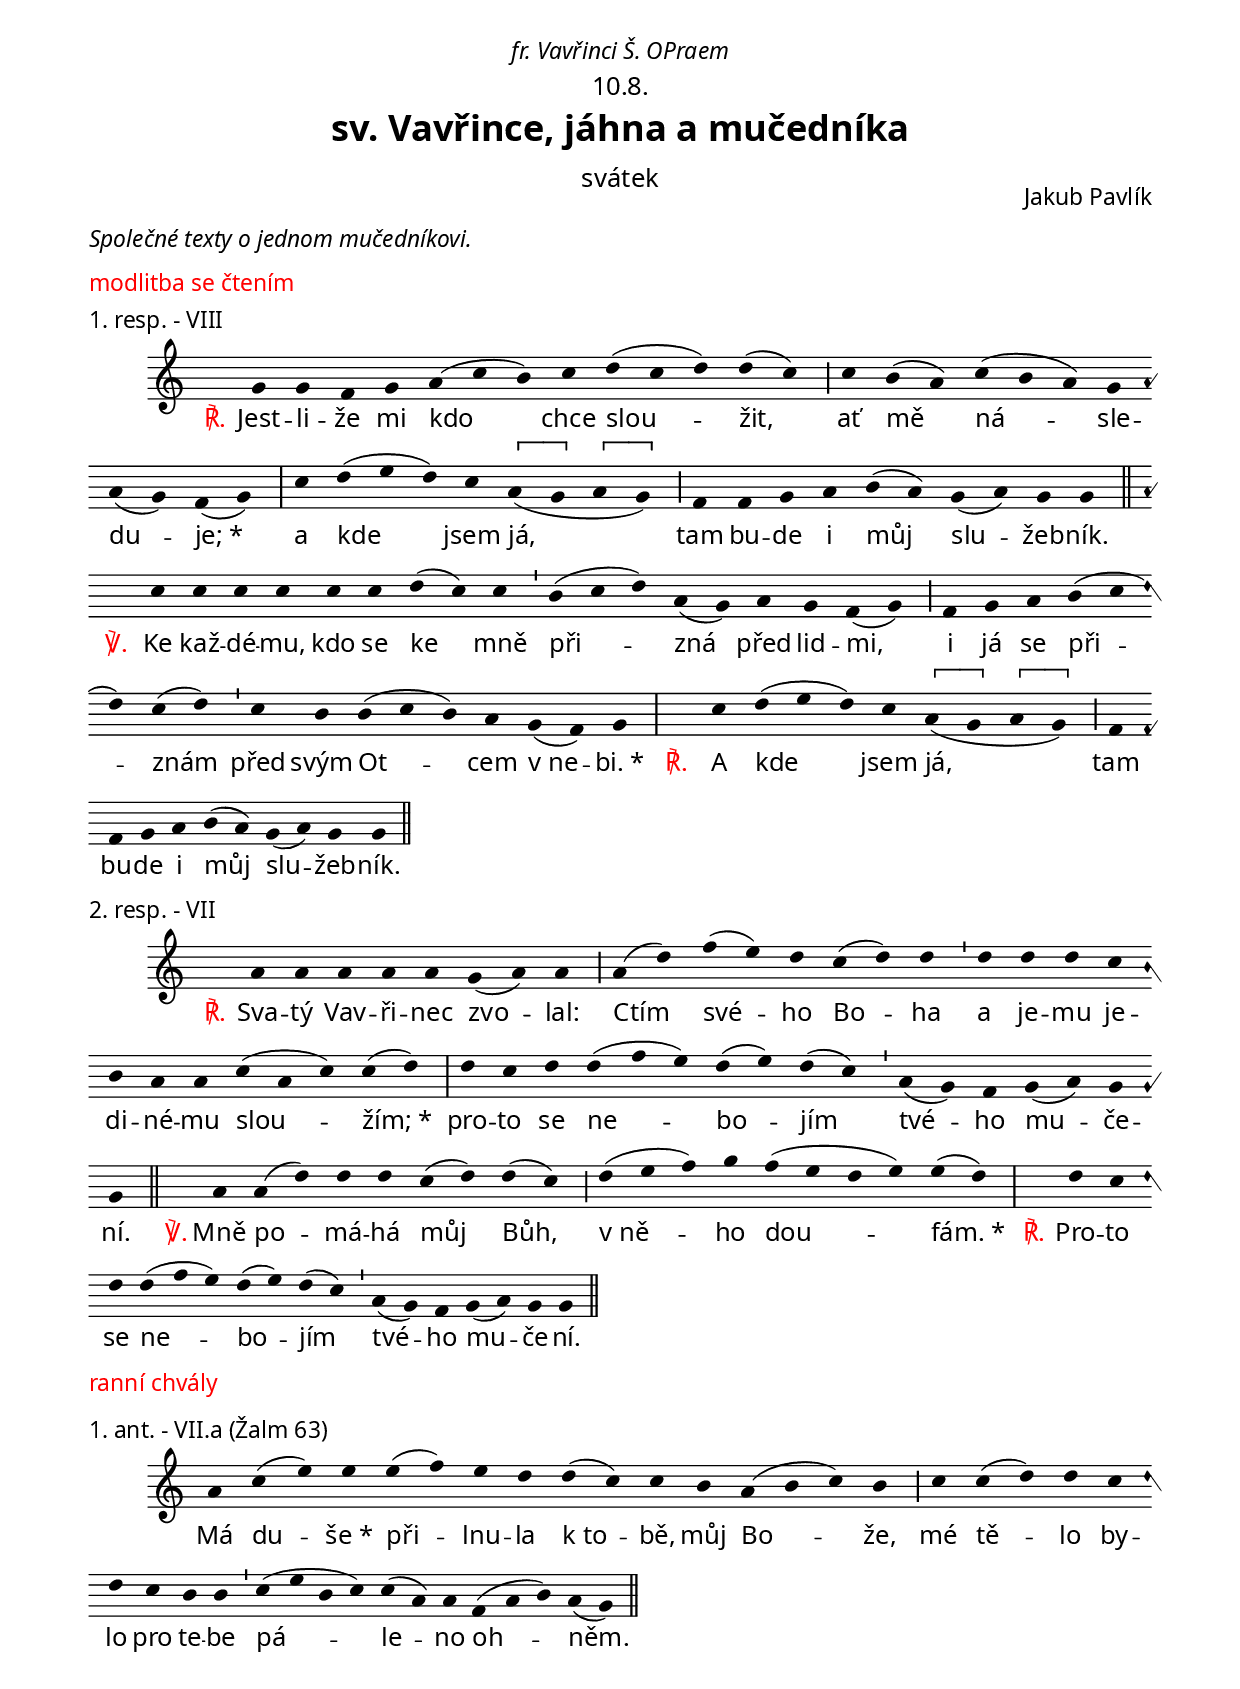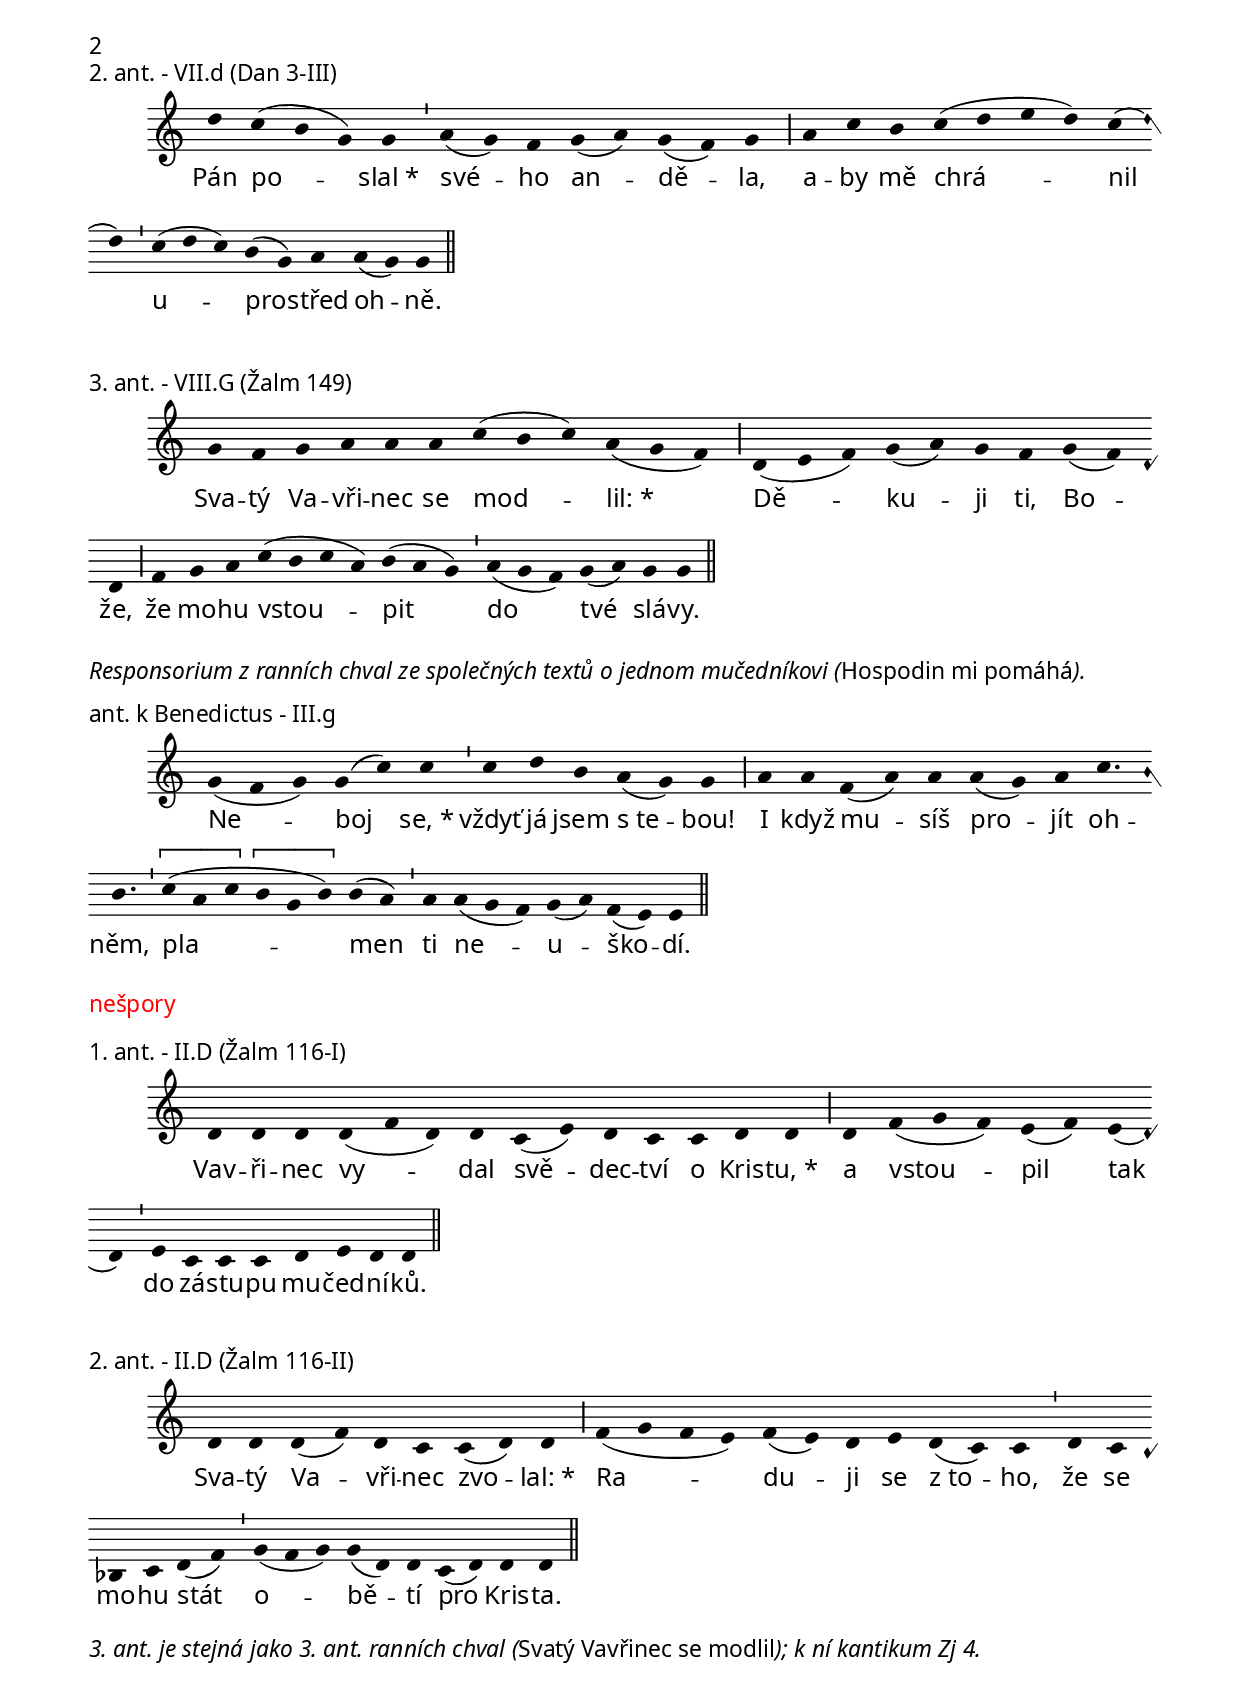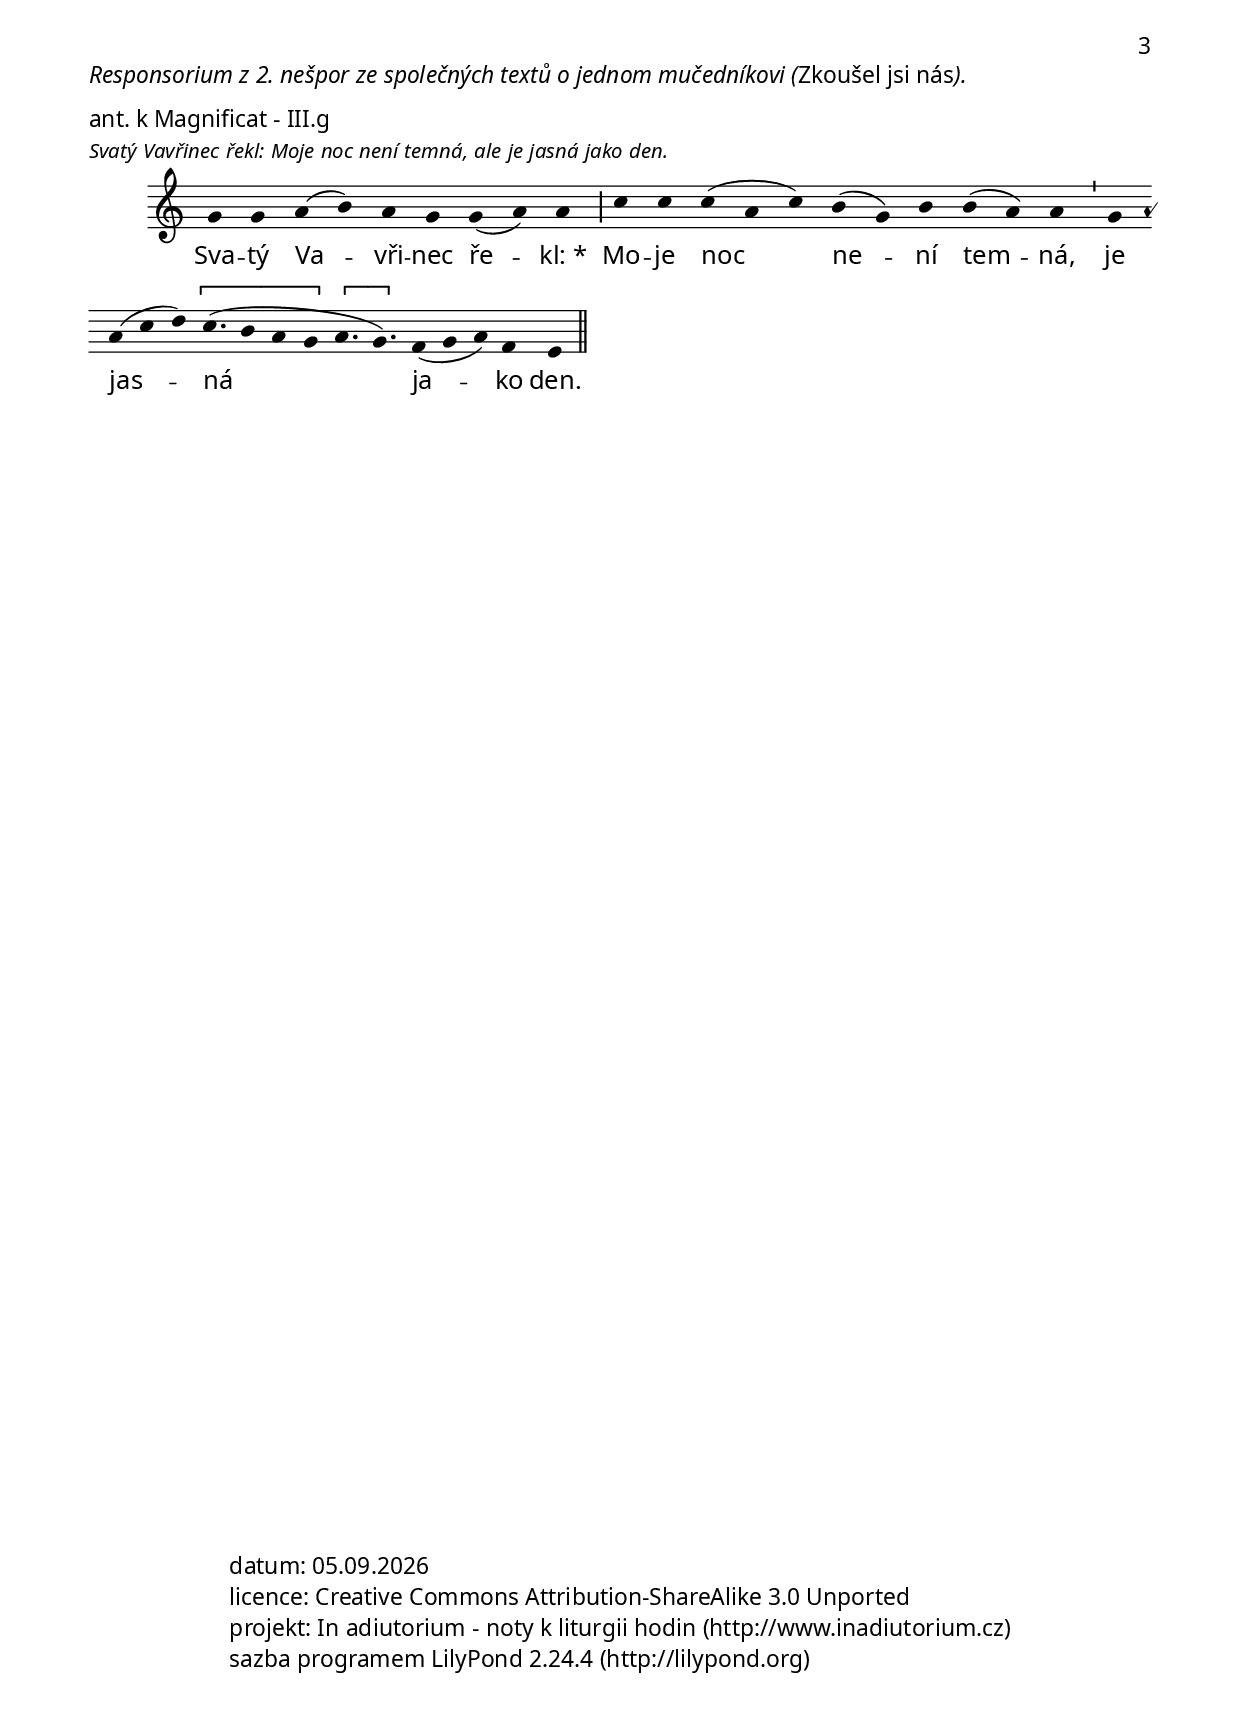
\version "2.15.40"

\include "../spolecne.ly"
\include "../dilyresponsorii.ly"

\header {
  title = \markup\titleSvatek
            "sv. Vavřince, jáhna a mučedníka"
            svátek
            10.8.
  composer = "Jakub Pavlík"
  dedication = \markup\italic "fr. Vavřinci Š. OPraem"
}

\markup\communia #'(#:mucednik)

\markup {\nadpisHodinka {"modlitba se čtením"}}

\score {
  \relative c'' {
    \choralniRezim

    % R
    \neviditelna a
    g4 g f g a( c b) c d( c d) d( c) \barMaior
    c b( a) c( b a) g a( g) f( g) \barMax

    c d( e d) c \[ a( g \] \[ a g) \] \barMaior
    f f g a b( a) g( a) g g \barFinalis
    % V
    \neviditelna a
    c c c c c c d( c) c \barMin b( c d) a( g) a g f( g) \barMaior
    f g a b( c d) c( d) \barMin c b b( c b) a g( f) g \barMax

    % R
    \neviditelna a
    c d( e d) c \[ a( g \] \[ a g) \] \barMaior
    f f g a b( a) g( a) g g \barFinalis
  }
  \addlyrics {
    \Response Jest -- li -- že mi kdo chce slou -- žit,
    ať mě ná -- sle -- du -- je;_*

    a kde jsem já,
    tam bu -- de i můj slu -- žeb -- ník.
    \Verse Ke kaž -- dé -- mu, kdo se ke mně při -- zná před lid -- mi,
    i já se při -- znám před svým Ot -- cem v_ne -- bi._*

    \Response A kde jsem já, tam bu -- de i můj slu -- žeb -- ník.
  }
  \header {
    quid = "1. resp."
    modus = "VIII"
    id = "cte-r1"
    piece = \markup {\sestavTitulekResp}
  }
}

\score {
  \relative c'' {
    \choralniRezim

    % R
    \neviditelna a
    a4 a a a a g( a) a \barMaior
    a( d) f( e) d c( d) d \barMin
    d d d c b a a c( a c) c( d) \barMax

    d c d d( f e) d( e) d( c) \barMin a( g) f g( a) g g \barFinalis

    % V
    \neviditelna a
    a4 a( d) d d c( d) d( c) \barMaior d( e f) g f( e d e) e( d) \barMax

    % R
    \neviditelna a
    d c d d( f e) d( e) d( c) \barMin a( g) f g( a) g g \barFinalis
  }
  \addlyrics {
    \Response Sva -- tý Vav -- ři -- nec zvo -- lal:
    Ctím své -- ho Bo -- ha
    a je -- mu je -- di -- né -- mu slou -- žím;_*
    pro -- to se ne -- bo -- jím tvé -- ho mu -- če -- ní.
    \Verse Mně po -- má -- há můj Bůh, v_ně -- ho dou -- fám._*
    \Response Pro -- to se ne -- bo -- jím tvé -- ho mu -- če -- ní.
  }
  \header {
    quid = "2. resp."
    modus = "VII"
    id = "cte-r2"
    piece = \markup {\sestavTitulekResp}
  }
}

\markup {\nadpisHodinka {"ranní chvály"}}

\score {
  \relative c'' {
    \choralniRezim
    a4 c( e) e e( f) e d d( c) c b a( b c) b \barMaior
    c c( d) d c d c b b \barMin c( e b c) c( a) a f( a b) a( g) \barFinalis
  }
  \addlyrics {
    Má du -- še_* při -- lnu -- la k_to -- bě, můj Bo -- že,
    mé tě -- lo by -- lo pro te -- be pá -- le -- no oh -- něm.
  }
  \header {
    quid = "1. ant."
    modus = "VII"
    differentia = "a"
    psalmus = "Žalm 63"
    id = "rch-a1"
    piece = \markup {\sestavTitulek}
  }
}

\pageBreak

\score {
  \relative c'' {
    \choralniRezim
    d4 c( b g) g \barMin
    a( g) f g( a) g( f) g \barMaior
    a c b c( d e d) c( d) \barMin
    c( d c) b( g) a a( g) g \barFinalis
  }
  \addlyrics {
    Pán po -- slal_*
    své -- ho an -- dě -- la,
    a -- by mě chrá -- nil
    u -- pro -- střed oh -- ně.
  }
  \header {
    quid = "2. ant."
    modus = "VII"
    differentia = "d"
    psalmus = "Dan 3-III"
    fial = "sanktoral/0222petruvstolec.ly#mc-a2?zacatek"
    id = "rch-a2"
    piece = \markup {\sestavTitulek}
  }
}

\score {
  \relative c'' {
    \choralniRezim
    g4 f g a a a c( b c) a( g f) \barMaior
    d( e f) g( a) g f g( f) d \barMaior
    f g a c( b c a) b( a g) \barMin a( g f) g( a) g g \barFinalis
  }
  \addlyrics {
    Sva -- tý Va -- vři -- nec se mod -- lil:_*
    Dě -- ku -- ji ti, Bo -- že,
    že mo -- hu vstou -- pit do tvé slá -- vy.
  }
  \header {
    quid = "3. ant."
    modus = "VIII"
    differentia = "G"
    psalmus = "Žalm 149"
    placet = "spíš zjednodušit, zejm. _vstoupit_ je nepěkné"
    id = "rch-a3"
    piece = \markup {\sestavTitulek}
  }
}

\markup\italic{Responsorium z ranních chval ze společných textů
o jednom mučedníkovi \concat{(\upright{"Hospodin mi pomáhá"}).}}

\score {
  \relative c'' {
    \choralniRezim
    g4( f g) g( c) c \barMin c d b a( g) g \barMaior
    a a f( a) a a( g) a c4. b \barMin
    \[ c4( a c \] \[ b g b) \] b( a) \barMin a a( g f) g( a) f( e) e \barFinalis
  }
  \addlyrics {
    Ne -- boj se,_* vždyť já jsem s_te -- bou!
    I když mu -- síš pro -- jít oh -- něm,
    pla -- men ti ne -- u -- ško -- dí.
  }
  \header {
    quid = "ant. k Benedictus"
    modus = "III"
    differentia = "g"
    psalmus = ""
    id = "rch-aben"
    piece = \markup {\sestavTitulekBezZalmu}
  }
}

\markup {\nadpisHodinka {"nešpory"}}

\score {
  \relative c' {
    \choralniRezim
    d4 d d d( f d) d c( e) d c c d d \barMaior
    d f( g f) e( f) e( d) \barMin e c c c d e d d \barFinalis
  }
  \addlyrics {
    Vav -- ři -- nec vy -- dal svě -- dec -- tví o Kris -- tu,_*
    a vstou -- pil tak do zá -- stu -- pu mu -- čed -- ní -- ků.
  }
  \header {
    quid = "1. ant."
    modus = "II"
    differentia = "D"
    psalmus = "Žalm 116-I"
    id = "ne-a1"
    piece = \markup {\sestavTitulek}
  }
}

\score {
  \relative c' {
    \choralniRezim
    d4 d d( f) d c c( d) d \barMaior
    f( g f e) f( e) d e d( c) c \barMin
    d c bes c d( f) \barMin g( f g) g( d) d c( d) d d \barFinalis
  }
  \addlyrics {
    Sva -- tý Va -- vři -- nec zvo -- lal:_*
    Ra -- du -- ji se z_to -- ho,
    že se mo -- hu stát o -- bě -- tí pro Kris -- ta.
  }
  \header {
    quid = "2. ant."
    modus = "II"
    differentia = "D"
    psalmus = "Žalm 116-II"
    placet = "_pro_ sylabicky; sestupná kvarta na _obětí_ je divná, zvlášť v rámci spění k závěru; celkově nic moc"
    id = "ne-a2"
    piece = \markup {\sestavTitulek}
  }
}

\markup\italic{3. ant. je stejná jako 3. ant. ranních chval \concat{(\upright{"Svatý Vavřinec se modlil"});} k ní kantikum Zj 4.}

\markup\italic{Responsorium z 2. nešpor ze společných textů
o jednom mučedníkovi \concat{(\upright{"Zkoušel jsi nás"}).}}

\score {
  \relative c'' {
    \choralniRezim
    g4 g a( b) a g g( a) a \barMaior
    c4 c c( a c) b( g) b b( a) a \barMin
    g a( c d) \[ c4.( b4 a g \] \[ a4. g) \] f4( g a) f e \barFinalis
  }
  \addlyrics {
    Sva -- tý Va -- vři -- nec ře -- kl:_*
    Mo -- je noc ne -- ní tem -- ná,
    % a -- le % -- to mi tu nesedi
    je jas -- ná ja -- ko den.
  }
  \header {
    textus_approbatus = "Svatý Vavřinec řekl: Moje noc není temná, ale je jasná jako den."
    quid = "ant. k Magnificat"
    modus = "III"
    differentia = "g"
    psalmus = ""
    id = "ne-amag"
    piece = \markup {\sestavTitulekBezZalmu}
  }
}